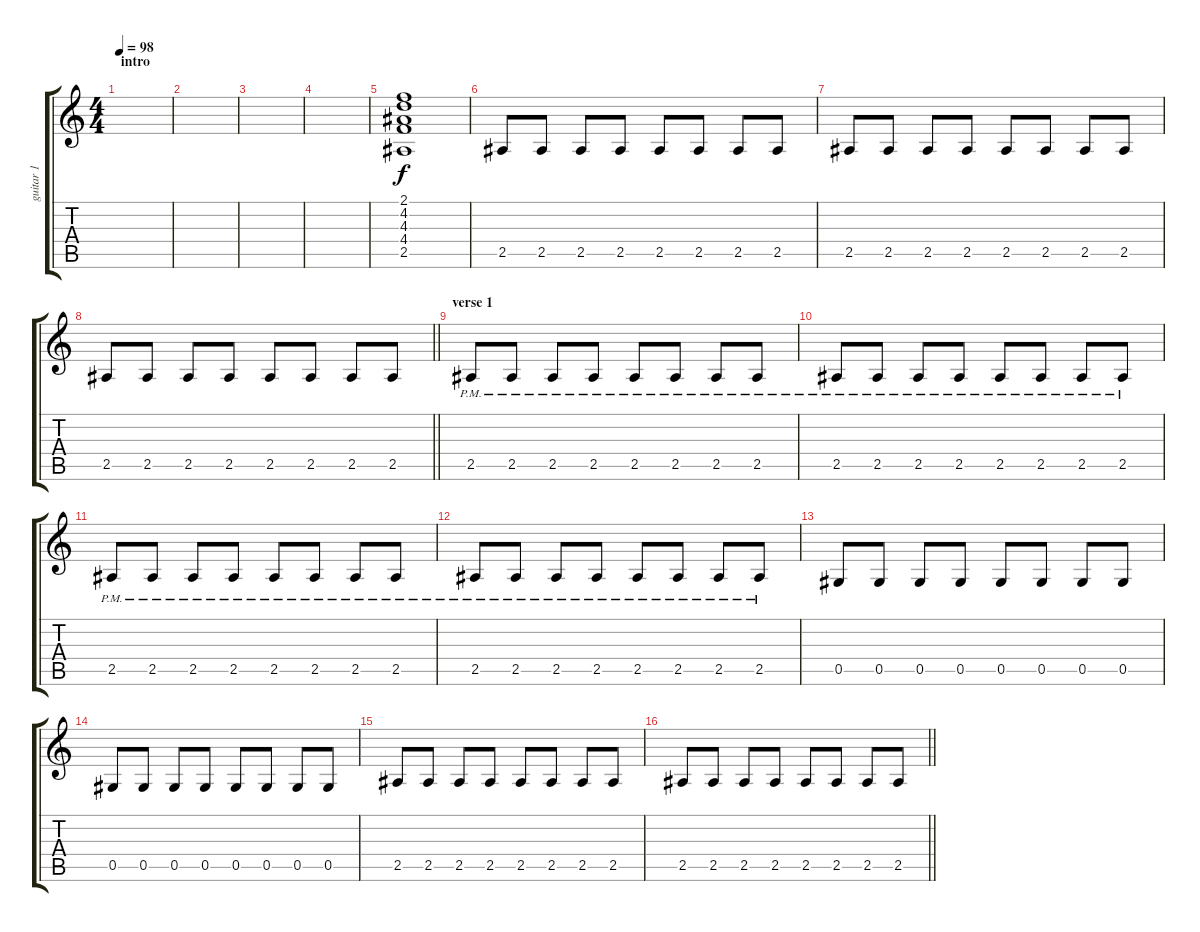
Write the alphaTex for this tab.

\track ("guitar 1" "guitar 1") {instrument overdrivenguitar}
\staff {score tabs}
\tuning (Eb4 Bb3 Gb3 Db3 Ab2 Eb2) {hide}
\ts (4 4)
\section ("" "intro")
\tempo 98
\clef g2
\ks c
|
|
|
|
(2.1 4.2 4.3 4.4 2.5).1 |
2.5.8 2.5.8 2.5.8 2.5.8 2.5.8 2.5.8 2.5.8 2.5.8 |
2.5.8 2.5.8 2.5.8 2.5.8 2.5.8 2.5.8 2.5.8 2.5.8 |
\barLineRight lightlight
2.5.8 2.5.8 2.5.8 2.5.8 2.5.8 2.5.8 2.5.8 2.5.8 |
\section ("" "verse 1")
2.5{pm}.8 2.5{pm}.8 2.5{pm}.8 2.5{pm}.8 2.5{pm}.8 2.5{pm}.8 2.5{pm}.8 2.5{pm}.8 |
2.5{pm}.8 2.5{pm}.8 2.5{pm}.8 2.5{pm}.8 2.5{pm}.8 2.5{pm}.8 2.5{pm}.8 2.5{pm}.8 |
2.5{pm}.8 2.5{pm}.8 2.5{pm}.8 2.5{pm}.8 2.5{pm}.8 2.5{pm}.8 2.5{pm}.8 2.5{pm}.8 |
2.5{pm}.8 2.5{pm}.8 2.5{pm}.8 2.5{pm}.8 2.5{pm}.8 2.5{pm}.8 2.5{pm}.8 2.5{pm}.8 |
0.5.8 0.5.8 0.5.8 0.5.8 0.5.8 0.5.8 0.5.8 0.5.8 |
0.5.8 0.5.8 0.5.8 0.5.8 0.5.8 0.5.8 0.5.8 0.5.8 |
2.5.8 2.5.8 2.5.8 2.5.8 2.5.8 2.5.8 2.5.8 2.5.8 |
\barLineRight lightlight
2.5.8 2.5.8 2.5.8 2.5.8 2.5.8 2.5.8 2.5.8 2.5.8
